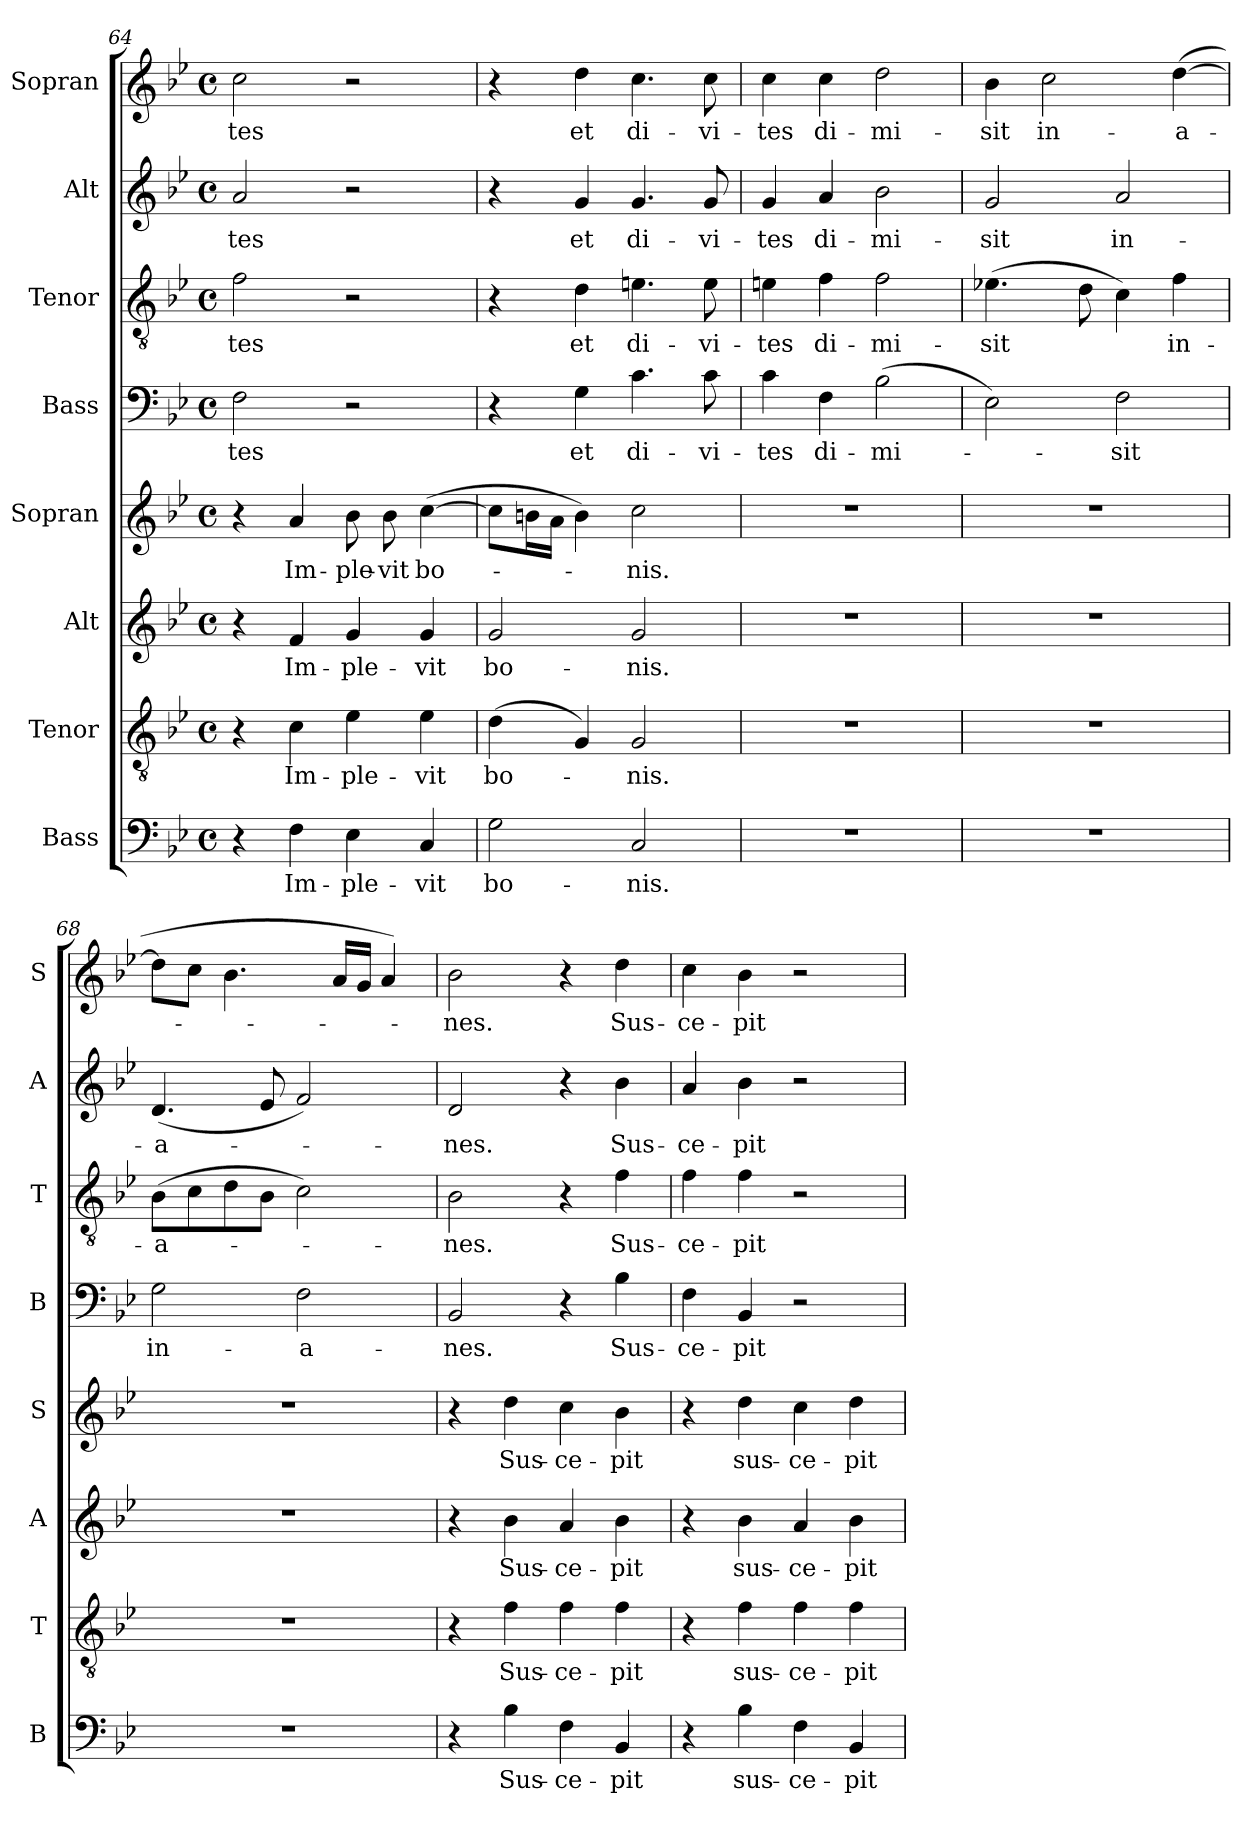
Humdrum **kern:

**kern	**text	**kern	**text	**kern	**text	**kern	**text	**kern	**text	**kern	**text	**kern	**text	**kern	**text
*part8	*part8	*part7	*part7	*part6	*part6	*part5	*part5	*part4	*part4	*part3	*part3	*part2	*part2	*part1	*part1
*staff8	*staff8	*staff7	*staff7	*staff6	*staff6	*staff5	*staff5	*staff4	*staff4	*staff3	*staff3	*staff2	*staff2	*staff1	*staff1
*I"Bass	*	*I"Tenor	*	*I"Alt	*	*I"Sopran	*	*I"Bass	*	*I"Tenor	*	*I"Alt	*	*I"Sopran	*
*I'B	*	*I'T	*	*I'A	*	*I'S	*	*I'B	*	*I'T	*	*I'A	*	*I'S	*
*clefF4	*	*clefGv2	*	*clefG2	*	*clefG2	*	*clefF4	*	*clefGv2	*	*clefG2	*	*clefG2	*
*k[b-e-]	*	*k[b-e-]	*	*k[b-e-]	*	*k[b-e-]	*	*k[b-e-]	*	*k[b-e-]	*	*k[b-e-]	*	*k[b-e-]	*
*B-:	*	*B-:	*	*B-:	*	*B-:	*	*B-:	*	*B-:	*	*B-:	*	*B-:	*
*M4/4	*	*M4/4	*	*M4/4	*	*M4/4	*	*M4/4	*	*M4/4	*	*M4/4	*	*M4/4	*
*met(c)	*	*met(c)	*	*met(c)	*	*met(c)	*	*met(c)	*	*met(c)	*	*met(c)	*	*met(c)	*
=64	=64	=64	=64	=64	=64	=64	=64	=64	=64	=64	=64	=64	=64	=64	=64
4r	.	4r	.	4r	.	4r	.	2F\	-tes	2f\	-tes	2a/	-tes	2cc\	-tes
4F\	Im-	4c\	Im-	4f/	Im-	4a/	Im-	.	.	.	.	.	.	.	.
4E-\	-ple-	4e-\	-ple-	4g/	-ple-	8b-\	-ple-	2r	.	2r	.	2r	.	2r	.
.	.	.	.	.	.	8b-\	-vit	.	.	.	.	.	.	.	.
4C/	-vit	4e-\	-vit	4g/	-vit	([4cc\	bo-	.	.	.	.	.	.	.	.
=65	=65	=65	=65	=65	=65	=65	=65	=65	=65	=65	=65	=65	=65	=65	=65
2G\	bo-	(4d\	bo-	2g/	bo-	8cc\L]	.	4r	.	4r	.	4r	.	4r	.
.	.	.	.	.	.	16bn\L	.	.	.	.	.	.	.	.	.
.	.	.	.	.	.	16a\JJ	.	.	.	.	.	.	.	.	.
.	.	4G/)	.	.	.	4b\)	.	4G\	et	4d\	et	4g/	et	4dd\	et
2C/	-nis.	2G/	-nis.	2g/	-nis.	2cc\	-nis.	4.c\	di-	4.en\	di-	4.g/	di-	4.cc\	di-
.	.	.	.	.	.	.	.	8c\	-vi-	8e\	-vi-	8g/	-vi-	8cc\	-vi-
=66	=66	=66	=66	=66	=66	=66	=66	=66	=66	=66	=66	=66	=66	=66	=66
1r	.	1r	.	1r	.	1r	.	4c\	-tes	4en\	-tes	4g/	-tes	4cc\	-tes
.	.	.	.	.	.	.	.	4F\	di-	4f\	di-	4a/	di-	4cc\	di-
.	.	.	.	.	.	.	.	(2B-\	-mi-	2f\	-mi-	2b-\	-mi-	2dd\	-mi-
=67	=67	=67	=67	=67	=67	=67	=67	=67	=67	=67	=67	=67	=67	=67	=67
1r	.	1r	.	1r	.	1r	.	2E-\)	.	(4.e-X\	-sit	2g/	-sit	4b-\	-sit
.	.	.	.	.	.	.	.	.	.	.	.	.	.	2cc\	in-
.	.	.	.	.	.	.	.	.	.	8d\	.	.	.	.	.
.	.	.	.	.	.	.	.	2F\	-sit	4c\)	.	2a/	in-	.	.
.	.	.	.	.	.	.	.	.	.	4f\	in-	.	.	([4dd\	-a-
=68	=68	=68	=68	=68	=68	=68	=68	=68	=68	=68	=68	=68	=68	=68	=68
1r	.	1r	.	1r	.	1r	.	2G\	in-	(8B-\L	-a-	(4.d/	-a-	8dd\L]	.
.	.	.	.	.	.	.	.	.	.	8c\	.	.	.	8cc\J	.
.	.	.	.	.	.	.	.	.	.	8d\	.	.	.	4.b-\	.
.	.	.	.	.	.	.	.	.	.	8B-\J	.	8e-/	.	.	.
.	.	.	.	.	.	.	.	2F\	-a-	2c\)	.	2f/)	.	.	.
.	.	.	.	.	.	.	.	.	.	.	.	.	.	16a/LL	.
.	.	.	.	.	.	.	.	.	.	.	.	.	.	16g/JJ	.
.	.	.	.	.	.	.	.	.	.	.	.	.	.	4a/)	.
!!LO:PB:g=z
=69	=69	=69	=69	=69	=69	=69	=69	=69	=69	=69	=69	=69	=69	=69	=69
4r	.	4r	.	4r	.	4r	.	2BB-/	-nes.	2B-\	-nes.	2d/	-nes.	2b-\	-nes.
4B-\	Sus-	4f\	Sus-	4b-\	Sus-	4dd\	Sus-	.	.	.	.	.	.	.	.
4F\	-ce-	4f\	-ce-	4a/	-ce-	4cc\	-ce-	4r	.	4r	.	4r	.	4r	.
4BB-/	-pit	4f\	-pit	4b-\	-pit	4b-\	-pit	4B-\	Sus-	4f\	Sus-	4b-\	Sus-	4dd\	Sus-
=70	=70	=70	=70	=70	=70	=70	=70	=70	=70	=70	=70	=70	=70	=70	=70
4r	.	4r	.	4r	.	4r	.	4F\	-ce-	4f\	-ce-	4a/	-ce-	4cc\	-ce-
4B-\	sus-	4f\	sus-	4b-\	sus-	4dd\	sus-	4BB-/	-pit	4f\	-pit	4b-\	-pit	4b-\	-pit
4F\	-ce-	4f\	-ce-	4a/	-ce-	4cc\	-ce-	2r	.	2r	.	2r	.	2r	.
4BB-/	-pit	4f\	-pit	4b-\	-pit	4dd\	-pit	.	.	.	.	.	.	.	.
=	=	=	=	=	=	=	=	=	=	=	=	=	=	=	=
*-	*-	*-	*-	*-	*-	*-	*-	*-	*-	*-	*-	*-	*-	*-	*-
